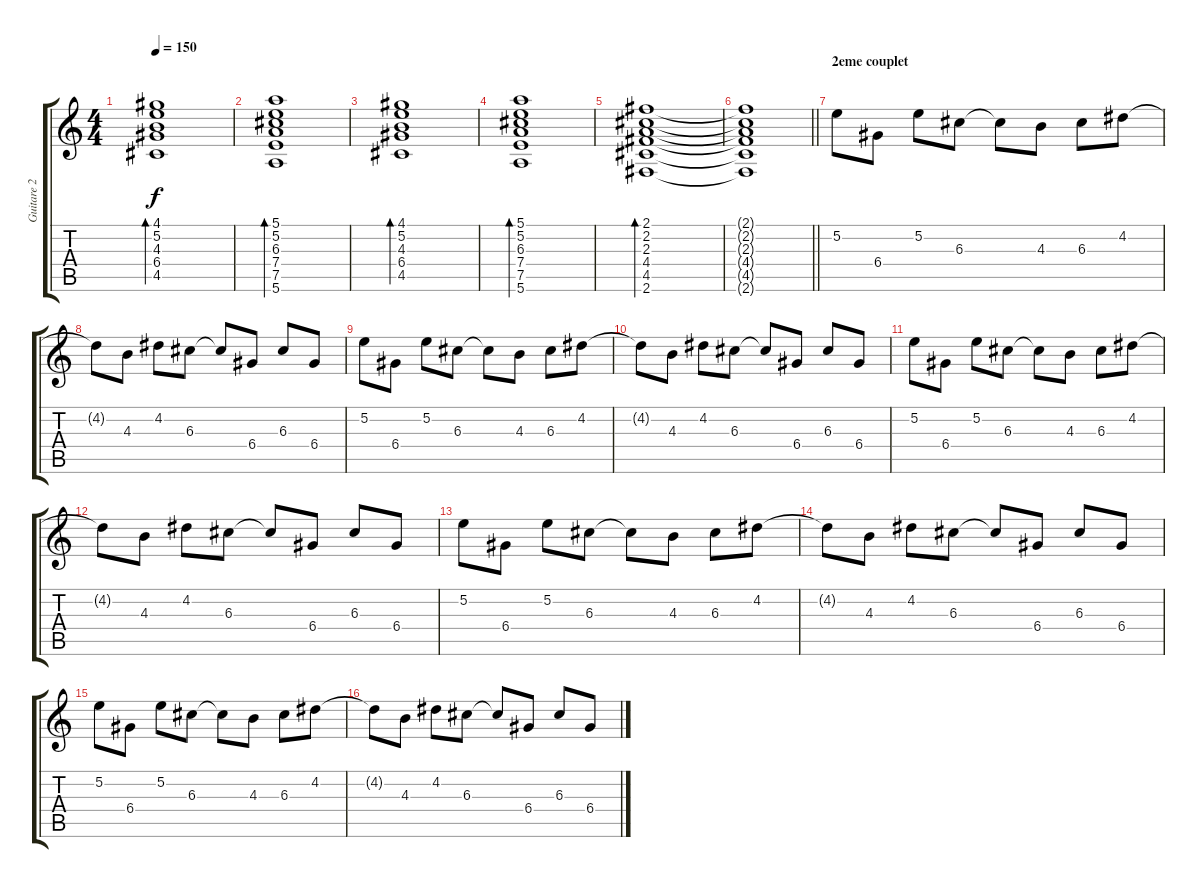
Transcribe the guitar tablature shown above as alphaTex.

\track ("Guitare 2" "Guitare 2") {instrument electricguitarclean}
\staff {score tabs}
\tuning (E4 B3 G3 D3 A2 E2) {hide}
\ts (4 4)
\tempo 150
\clef g2
\ks c
(4.1 5.2 4.3 6.4 4.5).1{bd 120 dy f} |
(5.1 5.2 6.3 7.4 7.5 5.6).1{bd 120} |
(4.1 5.2 4.3 6.4 4.5).1{bd 120} |
(5.1 5.2 6.3 7.4 7.5 5.6).1{bd 120} |
(2.1 2.2 2.3 4.4 4.5 2.6).1{bd 120} |
\barLineRight lightlight
(2.1{t} 2.2{t} 2.3{t} 4.4{t} 4.5{t} 2.6{t}).1 |
\section ("" "2eme couplet")
5.2.8 6.4.8 5.2.8 6.3.8 6.3{t}.8 4.3.8 6.3.8 4.2.8 |
4.2{t}.8 4.3.8 4.2.8 6.3.8 6.3{t}.8 6.4.8 6.3.8 6.4.8 |
5.2.8 6.4.8 5.2.8 6.3.8 6.3{t}.8 4.3.8 6.3.8 4.2.8 |
4.2{t}.8 4.3.8 4.2.8 6.3.8 6.3{t}.8 6.4.8 6.3.8 6.4.8 |
5.2.8 6.4.8 5.2.8 6.3.8 6.3{t}.8 4.3.8 6.3.8 4.2.8 |
4.2{t}.8 4.3.8 4.2.8 6.3.8 6.3{t}.8 6.4.8 6.3.8 6.4.8 |
5.2.8 6.4.8 5.2.8 6.3.8 6.3{t}.8 4.3.8 6.3.8 4.2.8 |
4.2{t}.8 4.3.8 4.2.8 6.3.8 6.3{t}.8 6.4.8 6.3.8 6.4.8 |
5.2.8 6.4.8 5.2.8 6.3.8 6.3{t}.8 4.3.8 6.3.8 4.2.8 |
4.2{t}.8 4.3.8 4.2.8 6.3.8 6.3{t}.8 6.4.8 6.3.8 6.4.8
